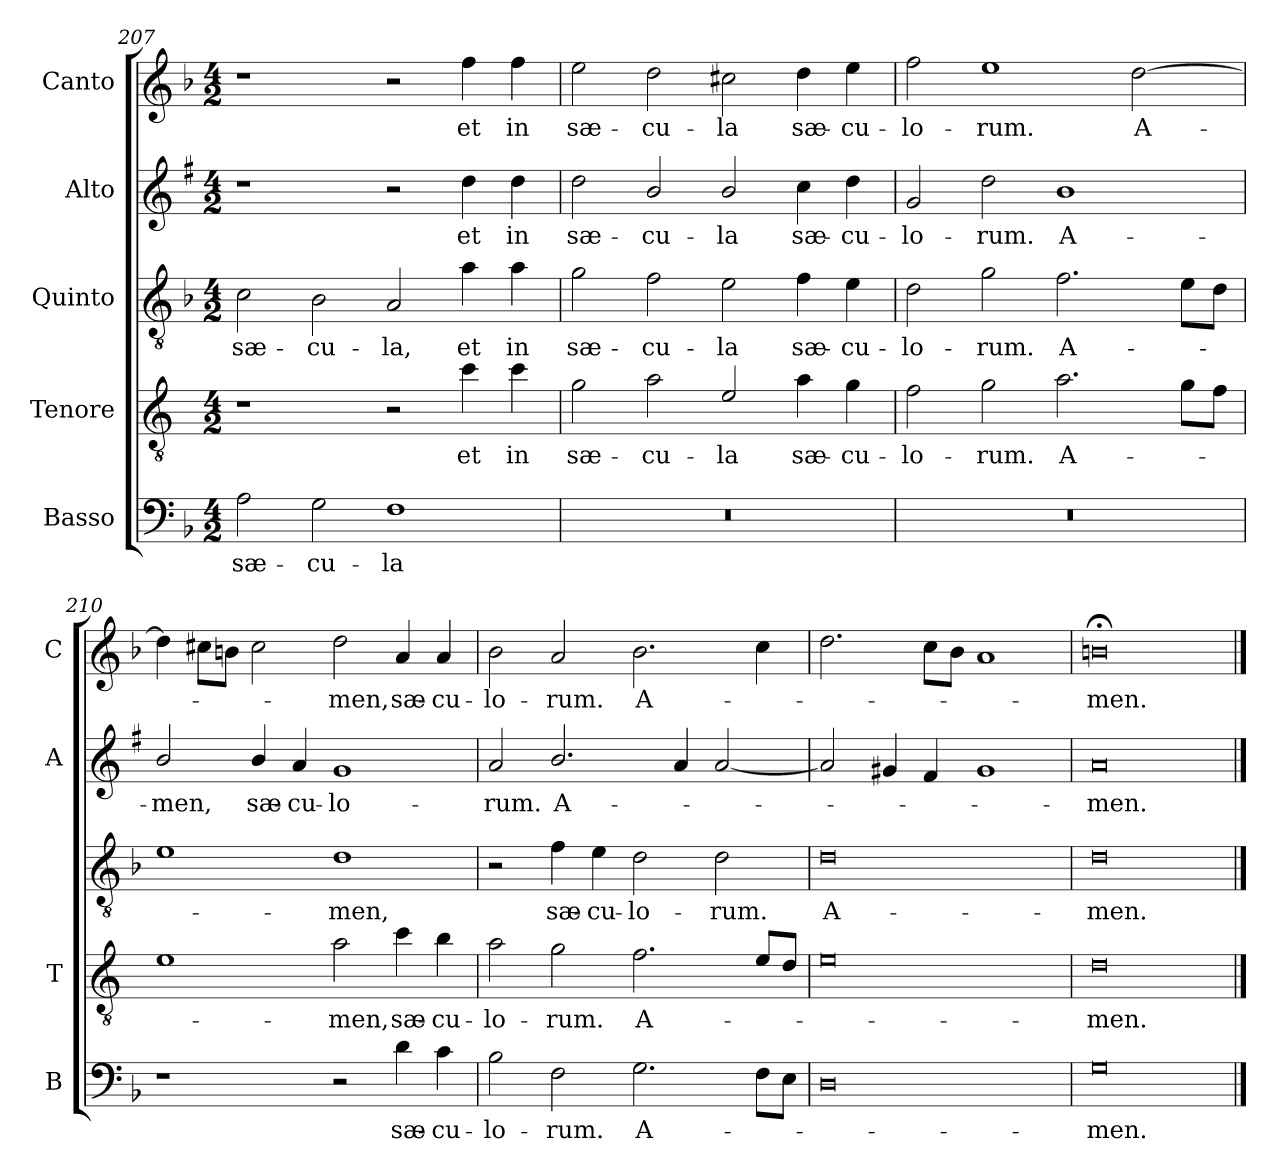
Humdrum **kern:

**kern	**text	**kern	**text	**kern	**text	**kern	**text	**kern	**text
*part5	*part5	*part4	*part4	*part3	*part3	*part2	*part2	*part1	*part1
*staff5	*staff5	*staff4	*staff4	*staff3	*staff3	*staff2	*staff2	*staff1	*staff1
*I"Basso	*	*I"Tenore	*	*I"Quinto	*	*I"Alto	*	*I"Canto	*
*I'B	*	*I'T	*	*	*	*I'A	*	*I'C	*
*clefF4	*	*clefGv2	*	*clefGv2	*	*clefG2	*	*clefG2	*
*	*	*ITrd4c7	*	*	*	*ITrd1c2	*	*	*
*k[b-]	*	*k[b-]	*	*k[b-]	*	*k[b-]	*	*k[b-]	*
*F:	*	*F:	*	*F:	*	*F:	*	*F:	*
*M4/2	*	*M4/2	*	*M4/2	*	*M4/2	*	*M4/2	*
=207	=207	=207	=207	=207	=207	=207	=207	=207	=207
!	!LO:LY:b	!	!	!	!LO:LY:b	!	!	!	!
2A\	sæ-	1r	.	2c\	sæ-	1r	.	1r	.
!	!LO:LY:b	!	!	!	!LO:LY:b	!	!	!	!
2G\	-cu-	.	.	2B-\	-cu-	.	.	.	.
!	!LO:LY:b	!	!	!	!LO:LY:b	!	!	!	!
1F	-la	2r	.	2A/	-la,	2r	.	2r	.
!	!	!	!LO:LY:b	!	!LO:LY:b	!	!LO:LY:b	!	!LO:LY:b
.	.	4f\	et	4a\	et	4cc\	et	4ff\	et
!	!	!	!LO:LY:b	!	!LO:LY:b	!	!LO:LY:b	!	!LO:LY:b
.	.	4f\	in	4a\	in	4cc\	in	4ff\	in
=208	=208	=208	=208	=208	=208	=208	=208	=208	=208
!	!	!	!LO:LY:b	!	!LO:LY:b	!	!LO:LY:b	!	!LO:LY:b
0r	.	2c\	sæ-	2g\	sæ-	2cc\	sæ-	2ee\	sæ-
!	!	!	!LO:LY:b	!	!LO:LY:b	!	!LO:LY:b	!	!LO:LY:b
.	.	2d\	-cu-	2f\	-cu-	2a/	-cu-	2dd\	-cu-
!	!	!	!LO:LY:b	!	!LO:LY:b	!	!LO:LY:b	!	!LO:LY:b
.	.	2A/	-la	2e\	-la	2a/	-la	2cc#X\	-la
!	!	!	!LO:LY:b	!	!LO:LY:b	!	!LO:LY:b	!	!LO:LY:b
.	.	4d\	sæ-	4f\	sæ-	4b-\	sæ-	4dd\	sæ-
!	!	!	!LO:LY:b	!	!LO:LY:b	!	!LO:LY:b	!	!LO:LY:b
.	.	4c\	-cu-	4e\	-cu-	4cc\	-cu-	4ee\	-cu-
!!LO:PB:g=z
=209	=209	=209	=209	=209	=209	=209	=209	=209	=209
!	!	!	!LO:LY:b	!	!LO:LY:b	!	!LO:LY:b	!	!LO:LY:b
0r	.	2B-\	-lo-	2d\	-lo-	2f/	-lo-	2ff\	-lo-
!	!	!	!LO:LY:b	!	!LO:LY:b	!	!LO:LY:b	!	!LO:LY:b
.	.	2c\	-rum.	2g\	-rum.	2cc\	-rum.	1ee	-rum.
!	!	!	!LO:LY:b	!	!LO:LY:b	!	!LO:LY:b	!	!
.	.	2.d\	A-	2.f\	A-	1a	A-	.	.
!	!	!	!	!	!	!	!	!	!LO:LY:b
.	.	.	.	.	.	.	.	[2dd\	A-
.	.	8c\L	.	8e\L	.	.	.	.	.
.	.	8B-\J	.	8d\J	.	.	.	.	.
=210	=210	=210	=210	=210	=210	=210	=210	=210	=210
!	!	!	!	!	!	!	!LO:LY:b	!	!
1r	.	1A	.	1e	.	2a/	-men,	4dd\]	.
.	.	.	.	.	.	.	.	8cc#X\L	.
.	.	.	.	.	.	.	.	8bn\J	.
!	!	!	!	!	!	!	!LO:LY:b	!	!
.	.	.	.	.	.	4a/	sæ-	2cc#\	.
!	!	!	!	!	!	!	!LO:LY:b	!	!
.	.	.	.	.	.	4g/	-cu-	.	.
!	!	!	!LO:LY:b	!	!LO:LY:b	!	!LO:LY:b	!	!LO:LY:b
2r	.	2d\	-men,	1d	-men,	1f	-lo-	2dd\	-men,
!	!LO:LY:b	!	!LO:LY:b	!	!	!	!	!	!LO:LY:b
4d\	sæ-	4f\	sæ-	.	.	.	.	4a/	sæ-
!	!LO:LY:b	!	!LO:LY:b	!	!	!	!	!	!LO:LY:b
4c\	-cu-	4e\	-cu-	.	.	.	.	4a/	-cu-
=211	=211	=211	=211	=211	=211	=211	=211	=211	=211
!	!LO:LY:b	!	!LO:LY:b	!	!	!	!LO:LY:b	!	!LO:LY:b
2B-\	-lo-	2d\	-lo-	2r	.	2g/	-rum.	2b-\	-lo-
!	!LO:LY:b	!	!LO:LY:b	!	!LO:LY:b	!	!LO:LY:b	!	!LO:LY:b
2F\	-rum.	2c\	-rum.	4f\	sæ-	2.a/	A-	2a/	-rum.
!	!	!	!	!	!LO:LY:b	!	!	!	!
.	.	.	.	4e\	-cu-	.	.	.	.
!	!LO:LY:b	!	!LO:LY:b	!	!LO:LY:b	!	!	!	!LO:LY:b
2.G\	A-	2.B-\	A-	2d\	-lo-	.	.	2.b-\	A-
.	.	.	.	.	.	4g/	.	.	.
!	!	!	!	!	!LO:LY:b	!	!	!	!
.	.	.	.	2d\	-rum.	[2g/	.	.	.
8F\L	.	8A/L	.	.	.	.	.	4cc\	.
8E\J	.	8G/J	.	.	.	.	.	.	.
=212	=212	=212	=212	=212	=212	=212	=212	=212	=212
!	!	!	!	!	!LO:LY:b	!	!	!	!
0D	.	0A	.	0d	A-	2g/]	.	2.dd\	.
.	.	.	.	.	.	4f#X/	.	.	.
.	.	.	.	.	.	4e/	.	8cc\L	.
.	.	.	.	.	.	.	.	8b-\J	.
.	.	.	.	.	.	1f#	.	1a	.
=213	=213	=213	=213	=213	=213	=213	=213	=213	=213
!	!LO:LY:b	!	!LO:LY:b	!	!LO:LY:b	!	!LO:LY:b	!	!LO:LY:b
0G	-men.	0G	-men.	0d	-men.	0g	-men.	0bn;<	-men.
==	==	==	==	==	==	==	==	==	==
*-	*-	*-	*-	*-	*-	*-	*-	*-	*-
